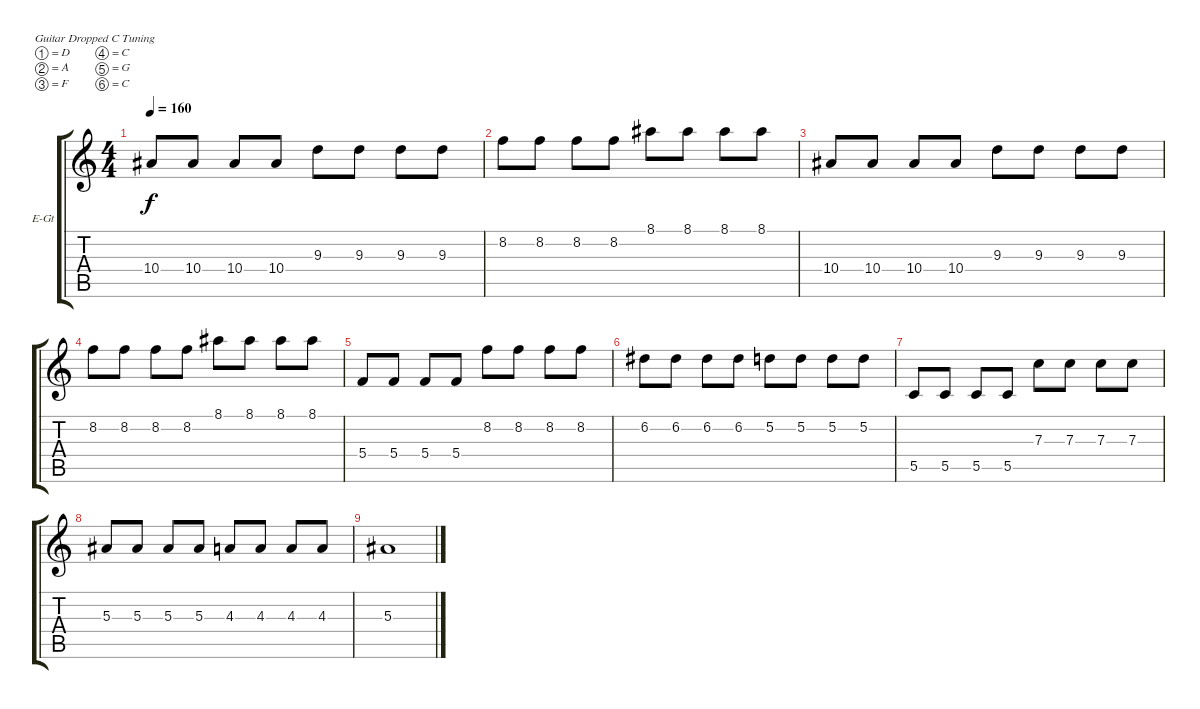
\bracketExtendMode groupsimilarinstruments
\firstSystemTrackNameOrientation horizontal
\otherSystemsTrackNameOrientation horizontal
\track ("Guitar Ãàðèê" "E-Gt") {instrument distortionguitar}
\staff {score tabs}
\tuning (D4 A3 F3 C3 G2 C2)
\ts (4 4)
\tempo 160
\clef g2
\ks c
10.4.8{dy f} 10.4.8 10.4.8 10.4.8 9.3.8 9.3.8 9.3.8 9.3.8 |
8.2.8 8.2.8 8.2.8 8.2.8 8.1.8 8.1.8 8.1.8 8.1.8 |
10.4.8 10.4.8 10.4.8 10.4.8 9.3.8 9.3.8 9.3.8 9.3.8 |
8.2.8 8.2.8 8.2.8 8.2.8 8.1.8 8.1.8 8.1.8 8.1.8 |
5.4.8 5.4.8 5.4.8 5.4.8 8.2.8 8.2.8 8.2.8 8.2.8 |
6.2.8 6.2.8 6.2.8 6.2.8 5.2.8 5.2.8 5.2.8 5.2.8 |
5.5.8 5.5.8 5.5.8 5.5.8 7.3.8 7.3.8 7.3.8 7.3.8 |
5.3.8 5.3.8 5.3.8 5.3.8 4.3.8 4.3.8 4.3.8 4.3.8 |
5.3.1
